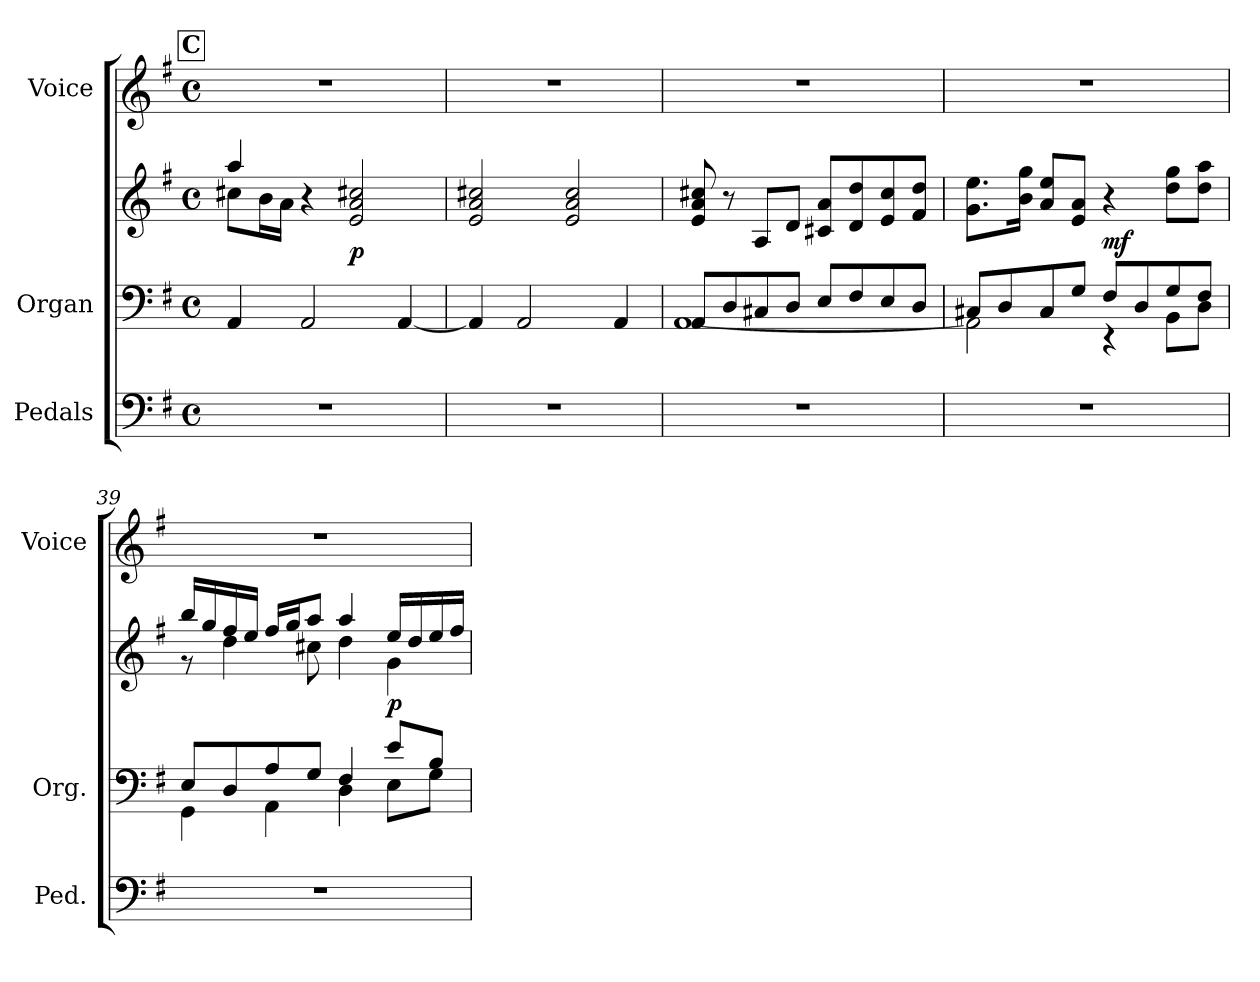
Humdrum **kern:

**kern	**kern	**kern	**dynam	**kern
*part3	*part2	*part2	*part2	*part1
*staff4	*staff3	*staff2	*staff2/3	*staff1
*I"Pedals	*I"Organ	*	*	*I"Voice
*I'Ped.	*I'Org.	*	*	*I'Voice
*clefF4	*clefF4	*clefG2	*	*clefG2
*k[f#]	*k[f#]	*k[f#]	*	*k[f#]
*G:	*G:	*G:	*	*G:
*M4/4	*M4/4	*M4/4	*	*M4/4
*met(c)	*met(c)	*met(c)	*	*met(c)
!!LO:REH:place=s1:B:color=#000000:enc=box:fs=17.7121:t=C
=35	=35	=35	=35	=35
*	*	*^	*	*
1r	4AAi/	4aai/	8cc#Xi\L	.	1r
.	.	.	16bi\L	.	.
.	.	.	16ai\JJ	.	.
.	2AAi/	4r	4ryy	.	.
.	.	2ei/ 2ai 2cc#Xi	2ryy	p	.
.	[<4AAi/	.	.	.	.
*	*	*v	*v	*	*
=36	=36	=36	=36	=36
1r	4AAi/]	2ei/ 2ai 2cc#Xi	.	1r
.	2AAi/	.	.	.
.	.	2ei/ 2ai 2cc#i	.	.
.	4AAi/	.	.	.
=37	=37	=37	=37	=37
*	*^	*	*	*
1r	8AAi/L	[<1AAi	8ei/ 8ai 8cc#Xi	.	1r
.	8Di/	.	8r	.	.
.	8C#Xi/	.	8Ai/L	.	.
.	8Di/J	.	8di/J	.	.
.	8Ei/L	.	8c#Xi/ 8aiL	.	.
.	8F#i/	.	8di/ 8ddi	.	.
.	8Ei/	.	8ei/ 8cc#i	.	.
.	8Di/J	.	8f#i/ 8ddiJ	.	.
=38	=38	=38	=38	=38	=38
1r	8C#Xi/L	2AAi\]	8.gi\ 8.eeiL	.	1r
.	8Di/	.	.	.	.
.	.	.	16bi\ 16ggiJk	.	.
.	8C#i/	.	8ai/ 8eeiL	.	.
.	8Gi/J	.	8ei/ 8aiJ	.	.
.	8F#i/L	4r	4r	mf	.
.	8Di/	.	.	.	.
.	8Gi/	8BBi\L	8ddi\ 8ggiL	.	.
.	8F#i/J	8Di\J	8ddi\ 8aaiJ	.	.
!!LO:LB:g=z
=39	=39	=39	=39	=39	=39
*	*	*	*^	*	*
1r	8Ei/L	4GGi\	16bbi/LL	8r	.	1r
.	.	.	16ggi/	.	.	.
.	8Di/	.	16ff#i/	4ddi\	.	.
.	.	.	16eei/JJ	.	.	.
.	8Ai/	4AAi\	16ff#i/LL	.	.	.
.	.	.	16ggi/J	.	.	.
.	8Gi/J	.	8aai/J	8cc#Xi\	.	.
.	4F#i/	4Di\	4aai/	4ddi\	.	.
.	8ei/L	8Ei\L	16eei/LL	4gi\	p	.
.	.	.	16ddi/	.	.	.
.	8Bi/J	8Gi\J	16eei/	.	.	.
.	.	.	16ff#i/JJ	.	.	.
*	*v	*v	*	*	*	*
*	*	*v	*v	*	*
=	=	=	=	=
*-	*-	*-	*-	*-
